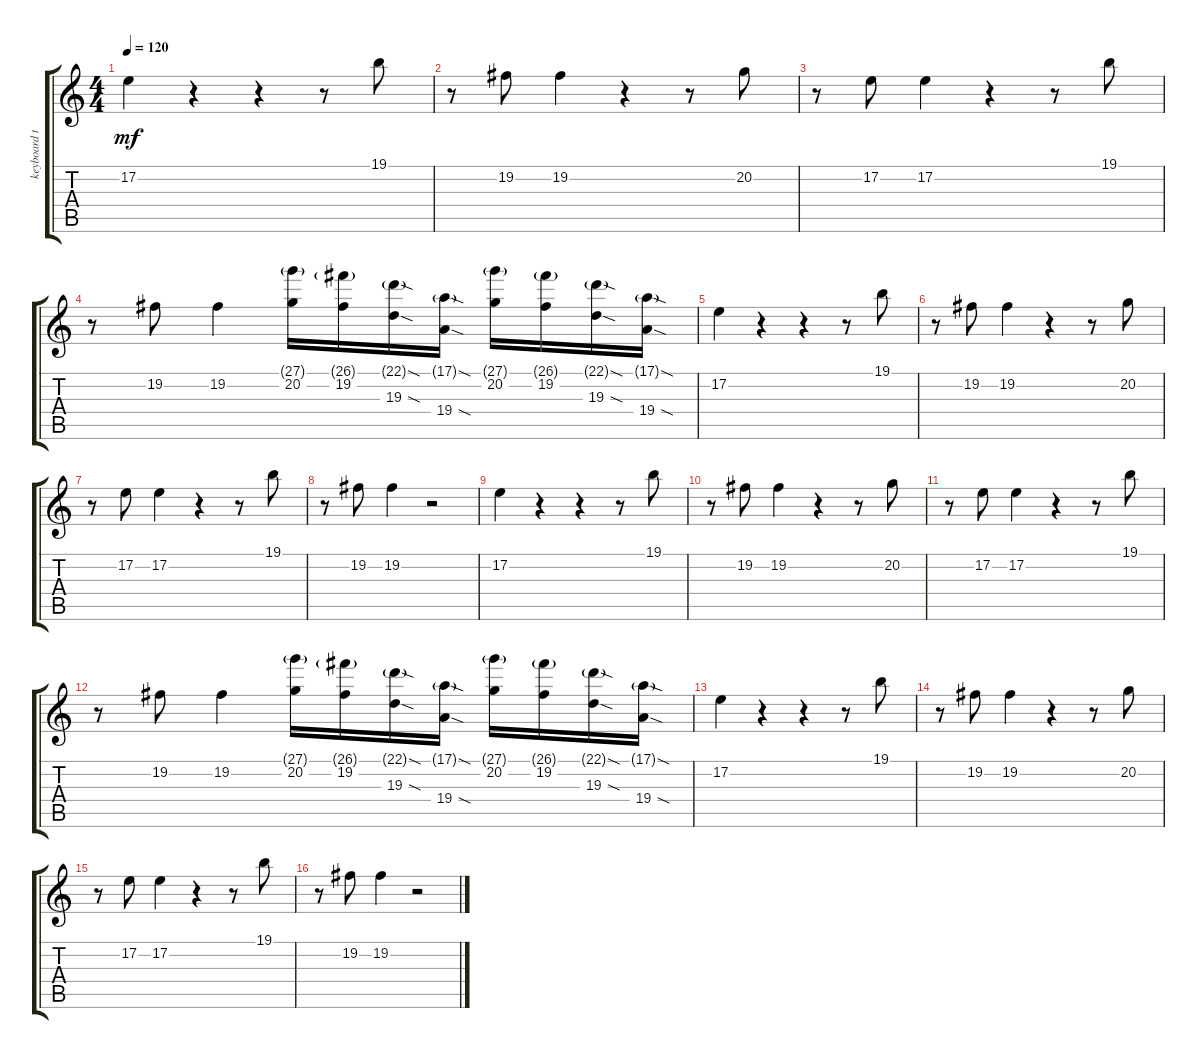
\track ("keyboard top note" "keyboard t") {instrument stringensemble1}
\staff {score tabs}
\tuning (E4 B3 G3 D3 A2 E2) {hide}
\ts (4 4)
\tempo 120
\clef g2
\ks c
17.2.4{dy mf} r.4 r.4 r.8 19.1.8 |
r.8 19.2.8 19.2.4 r.4 r.8 20.2.8 |
r.8 17.2.8 17.2.4 r.4 r.8 19.1.8 |
r.8 19.2.8 19.2.4 (27.1{g} 20.2).16 (26.1{g} 19.2).16 (22.1{sod g} 19.3{sod}).16 (17.1{sod g} 19.4{sod}).16 (27.1{g} 20.2).16 (26.1{g} 19.2).16 (22.1{sod g} 19.3{sod}).16 (17.1{sod g} 19.4{sod}).16 |
17.2.4 r.4 r.4 r.8 19.1.8 |
r.8 19.2.8 19.2.4 r.4 r.8 20.2.8 |
r.8 17.2.8 17.2.4 r.4 r.8 19.1.8 |
r.8 19.2.8 19.2.4 r.2 |
17.2.4 r.4 r.4 r.8 19.1.8 |
r.8 19.2.8 19.2.4 r.4 r.8 20.2.8 |
r.8 17.2.8 17.2.4 r.4 r.8 19.1.8 |
r.8 19.2.8 19.2.4 (27.1{g} 20.2).16 (26.1{g} 19.2).16 (22.1{sod g} 19.3{sod}).16 (17.1{sod g} 19.4{sod}).16 (27.1{g} 20.2).16 (26.1{g} 19.2).16 (22.1{sod g} 19.3{sod}).16 (17.1{sod g} 19.4{sod}).16 |
17.2.4 r.4 r.4 r.8 19.1.8 |
r.8 19.2.8 19.2.4 r.4 r.8 20.2.8 |
r.8 17.2.8 17.2.4 r.4 r.8 19.1.8 |
r.8 19.2.8 19.2.4 r.2
